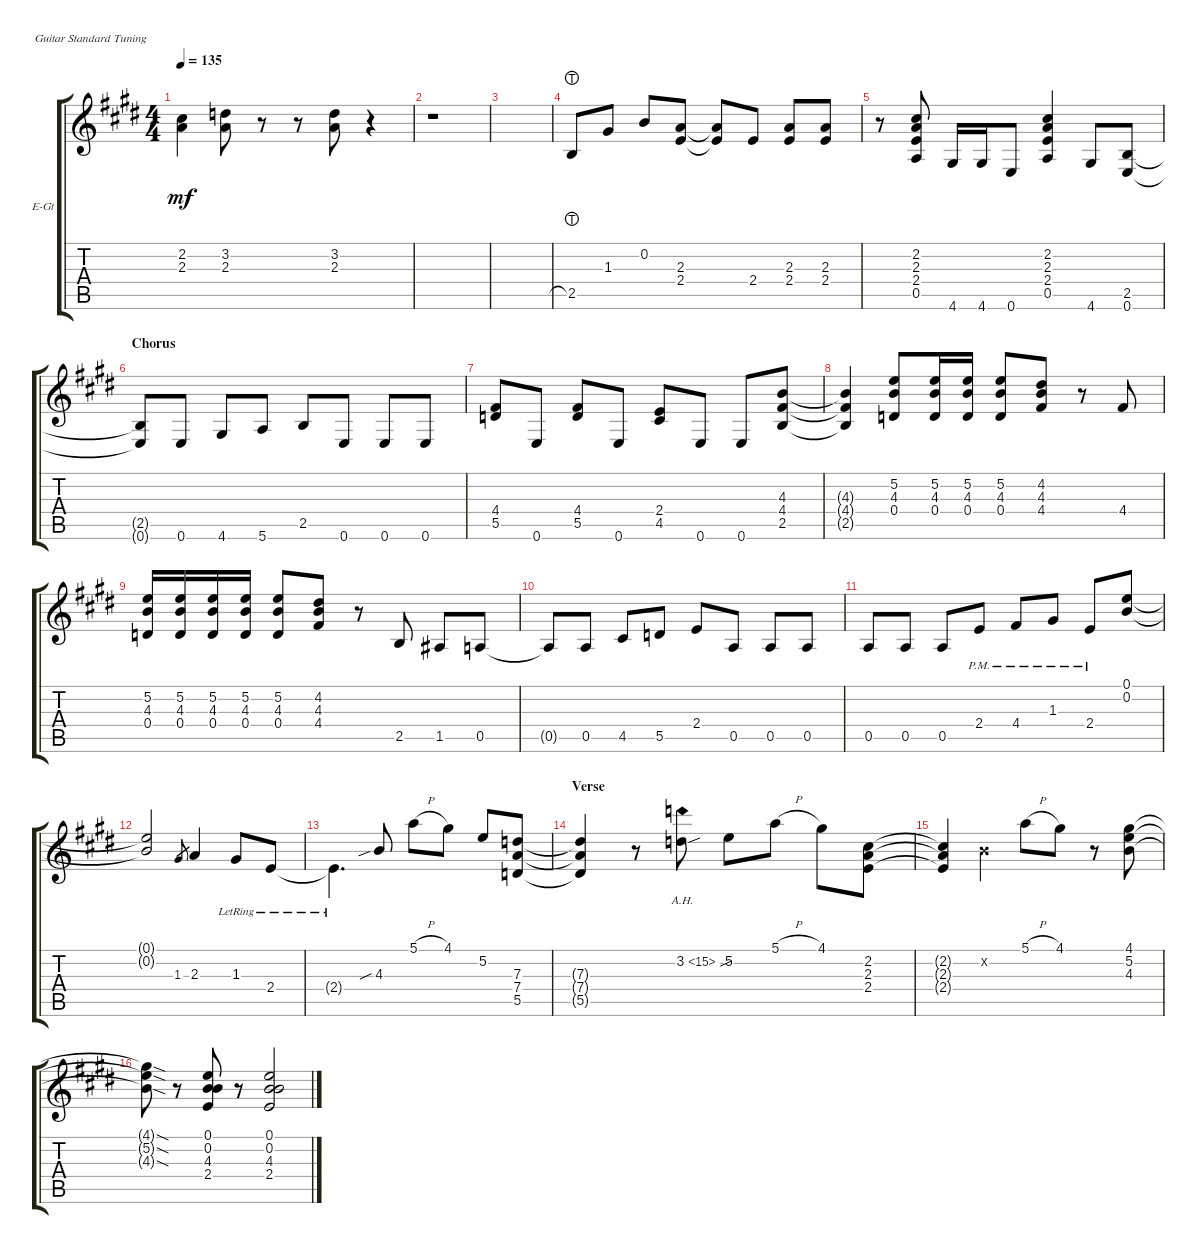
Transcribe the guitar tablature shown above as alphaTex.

\defaultSystemsLayout 4
\bracketExtendMode groupsimilarinstruments
\firstSystemTrackNameOrientation horizontal
\otherSystemsTrackNameOrientation horizontal
\track ("VITO BRATTA" "E-Gt") {solo instrument distortionguitar}
\staff {score tabs}
\tuning (E4 B3 G3 D3 A2 E2)
\ts (4 4)
\tempo 135
\clef g2
\scale
0.333333
\ks e
(2.3{t} 2.2{t}).4{dy mf} (2.3 3.2).8 r.8 r.8 (2.3 3.2).8 r.4 |
\scale
0.333333 r.1 |
\scale
0.333333 |
\scale
0.333333 2.5{lht}.8 1.3.8 0.2.8 (2.3 2.4).8 (2.3{t} 2.4{t}).8 2.4.8 (2.4 2.3).8 (2.3 2.4).8 |
\scale
0.333333 r.8 (2.2 2.3 2.4 0.5).8 4.6.16 4.6.16 0.6.8 (0.5 2.4 2.3 2.2).4 4.6.8 (0.6 2.5).8 |
\section ("" "Chorus")
\scale
0.333333 (0.6{t} 2.5{t}).8 0.6.8 4.6.8 5.6.8 2.5.8 0.6.8 0.6.8 0.6.8 |
\scale
0.333333 (5.5 4.4).8 0.6.8 (5.5 4.4).8 0.6.8 (4.5 2.4).8 0.6.8 0.6.8 (2.5 4.4 4.3).8 |
\scale
0.333333 (2.5{t} 4.4{t} 4.3{t}).4 (5.2 4.3 0.4).8 (0.4 4.3 5.2).16 (5.2 4.3 0.4).16 (0.4 4.3 5.2).8 (4.2 4.3 4.4).8 r.8 4.4.8 |
\scale
0.333333 (5.2 4.3 0.4).16 (0.4 4.3 5.2).16 (5.2 4.3 0.4).16 (0.4 4.3 5.2).16 (5.2 4.3 0.4).8 (4.2 4.3 4.4).8 r.8 2.5.8 1.5.8 0.5.8 |
\scale
0.333333 0.5{t}.8 0.5.8 4.5.8 5.5.8 2.4.8 0.5.8 0.5.8 0.5.8 |
\scale
0.333333 0.5.8 0.5.8 0.5.8 2.4{pm}.8 4.4{pm}.8 1.3{pm}.8 2.4{pm}.8 (0.2 0.1).8 |
\scale
0.333333 (0.2{t} 0.1{t}).2{beam invert} 1.3.8{gr} 2.3.4 1.3{lr}.8 2.4{lr}.8 |
\scale
0.333333 2.4{lr t}.4{d} 4.3{sib}.8{beam invert} 5.1{h}.8 4.1.8 5.2.8 (7.3 7.4 5.5).8 |
\section ("" "Verse")
\scale
0.333333 (7.3{t} 7.4{t} 5.5{t}).4 r.8 3.2{ah 12 sou}.8 5.2.8 5.1{h}.8 4.1.8 (2.2 2.3 2.4).8 |
\scale
0.333333 (2.2{t} 2.3{t} 2.4{t}).4 0.2{x}.4 5.1{h}.8 4.1.8 r.8 (4.1 5.2 4.3).8 |
\scale
0.333333 (4.1{sod t} 5.2{sod t} 4.3{sod t}).8 r.8 (0.1 0.2 4.3 2.4).8 r.8 (2.4 4.3 0.2 0.1).2
